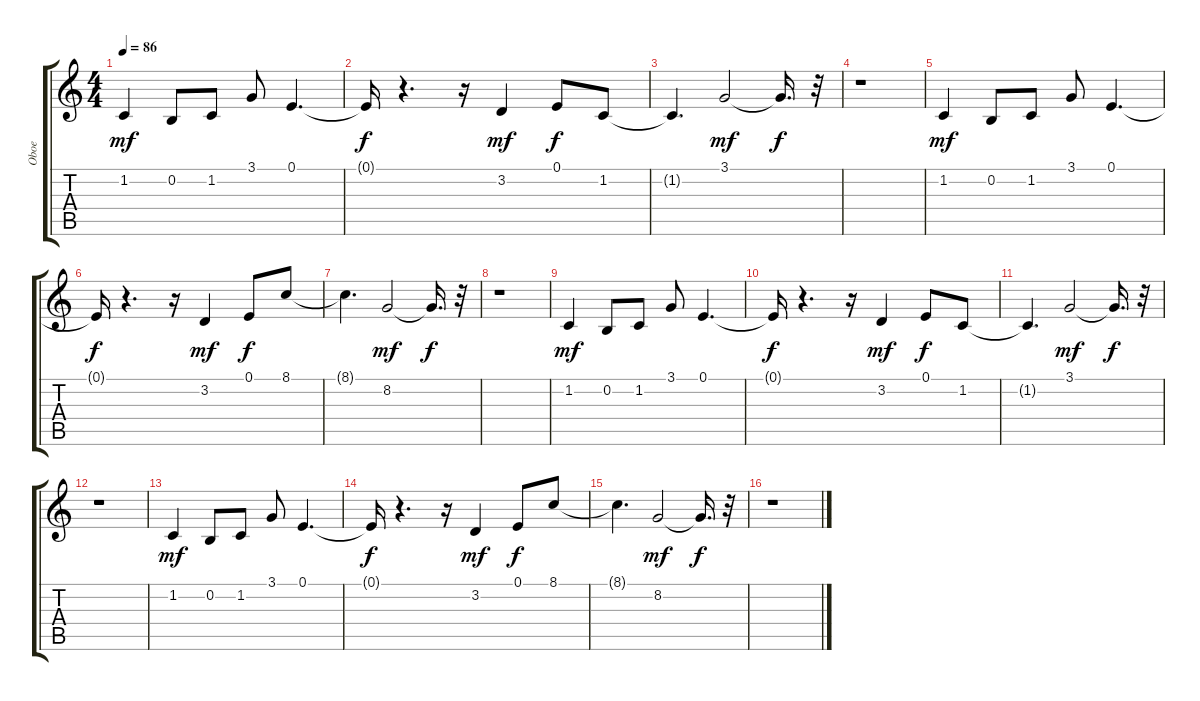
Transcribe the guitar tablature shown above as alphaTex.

\track ("Oboe" "Oboe") {instrument clarinet}
\staff {score tabs}
\tuning (E4 B3 G3 D3 A2 E2) {hide}
\ts (4 4)
\tempo 86
\clef g2
\ks c
1.2.4{dy mf} 0.2.8 1.2.8 3.1.8 0.1.4{d} |
0.1{t}.16{dy f} r.4{d} r.16 3.2.4{dy mf} 0.1.8{dy f} 1.2.8 |
1.2{t}.4{d} 3.1.2{dy mf} 3.1{t}.16{d dy f} r.32 |
r.1 |
1.2.4{dy mf} 0.2.8 1.2.8 3.1.8 0.1.4{d} |
0.1{t}.16{dy f} r.4{d} r.16 3.2.4{dy mf} 0.1.8{dy f} 8.1.8 |
8.1{t}.4{d} 8.2.2{dy mf} 8.2{t}.16{d dy f} r.32 |
r.1 |
1.2.4{dy mf} 0.2.8 1.2.8 3.1.8 0.1.4{d} |
0.1{t}.16{dy f} r.4{d} r.16 3.2.4{dy mf} 0.1.8{dy f} 1.2.8 |
1.2{t}.4{d} 3.1.2{dy mf} 3.1{t}.16{d dy f} r.32 |
r.1 |
1.2.4{dy mf} 0.2.8 1.2.8 3.1.8 0.1.4{d} |
0.1{t}.16{dy f} r.4{d} r.16 3.2.4{dy mf} 0.1.8{dy f} 8.1.8 |
8.1{t}.4{d} 8.2.2{dy mf} 8.2{t}.16{d dy f} r.32 |
r.1
